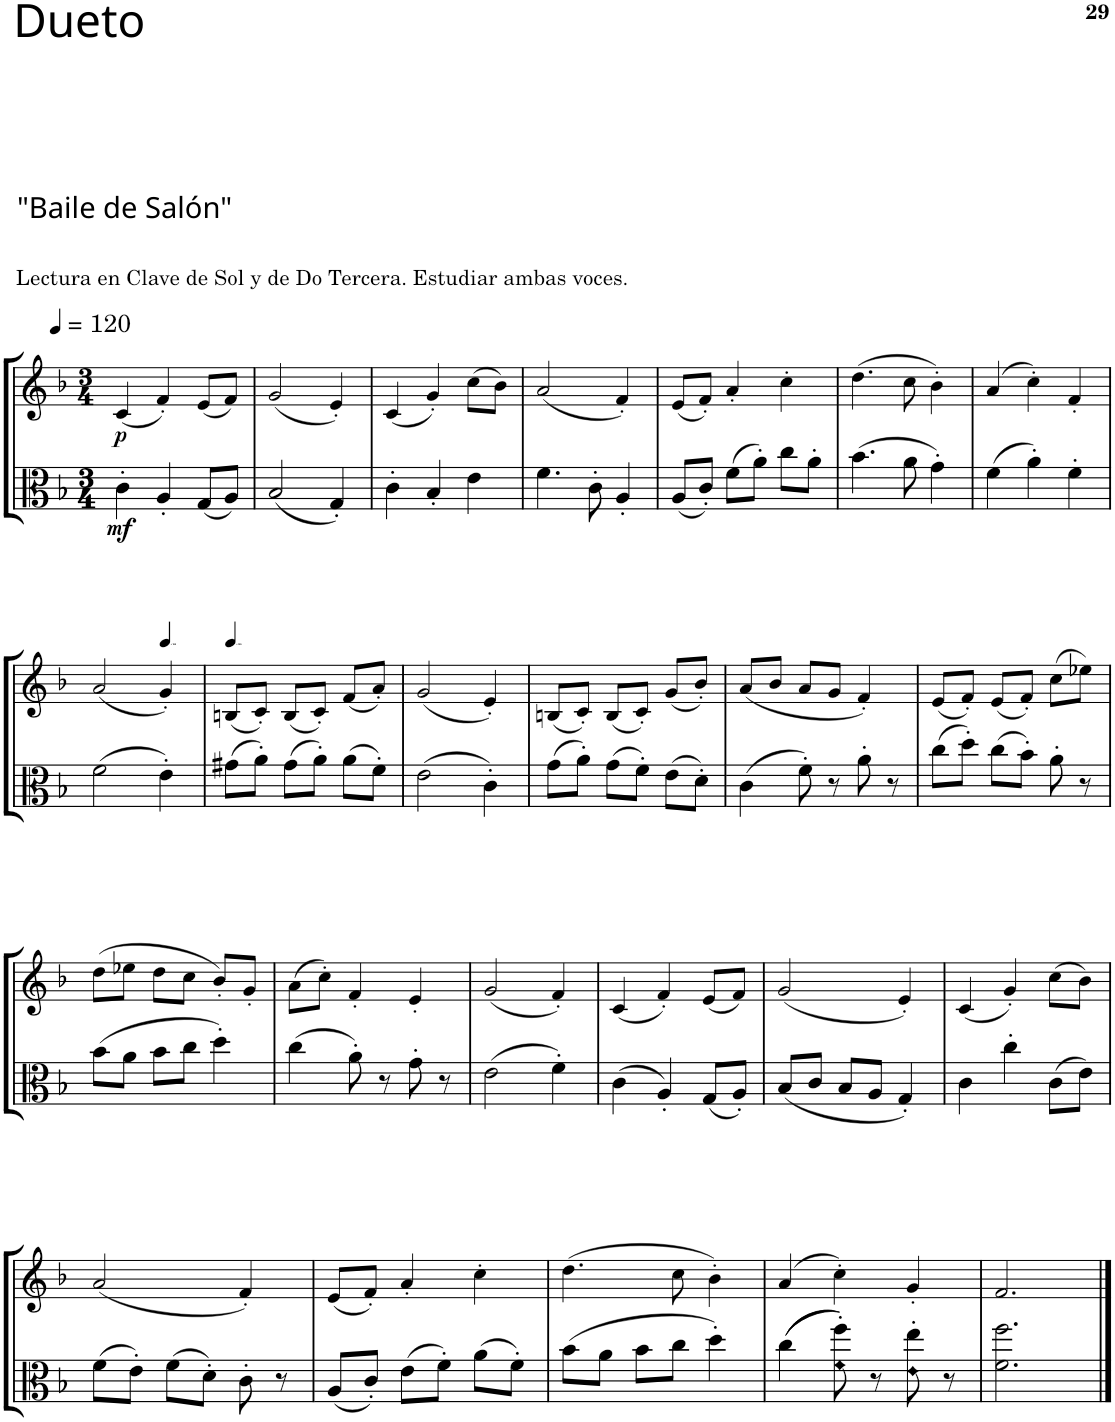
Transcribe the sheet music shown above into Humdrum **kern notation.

**kern	**dynam	**kern	**dynam
*part2	*part2	*part1	*part1
*staff2	*staff2	*staff1	*staff1
*I"Bb Clarinet	*	*I"Flauta	*
*I'Cl	*	*I'Fl	*
*	*	*stria5	*
*clefC3	*	*clefG2	*
*Trd1c2	*	*	*
*k[b-]	*	*k[b-]	*
*M3/4	*	*M3/4	*
*MM120	*	*MM120	*
=1	=1	=1	=1
!	!LO:DY:b	!	!LO:DY:b
4c'\	mf	(4c/	p
4A'/	.	4f'/)	.
(8G/L	.	(8e/L	.
8A/J)	.	8f/J)	.
=2	=2	=2	=2
(2B-/	.	(2g/	.
4G'/)	.	4e'/)	.
=3	=3	=3	=3
4c'\	.	(4c/	.
4B-'/	.	4g'/)	.
4e\	.	(8cc\L	.
.	.	8b-\J)	.
=4	=4	=4	=4
4.f\	.	(2a/	.
8c'\	.	.	.
4A'/	.	4f'/)	.
=5	=5	=5	=5
(8A/L	.	(8e/L	.
8c'/J)	.	8f'/J)	.
(8f\L	.	4a'/	.
8a'\J)	.	.	.
8cc\L	.	4cc'\	.
8a'\J	.	.	.
=6	=6	=6	=6
(4.b-\	.	(4.dd\	.
8a\	.	8cc\	.
4g'\)	.	4b-'\)	.
=7	=7	=7	=7
(4f\	.	(4a/	.
4a'\)	.	4cc'\)	.
4f'\	.	4f'/	.
!!LO:LB:g=z
=8	=8	=8	=8
(2f\	.	(2a/	.
*	*	*MM100	*
4e'\)	.	4g'/)	.
=9	=9	=9	=9
*	*	*MM120	*
(8g#X\L	.	(8Bn/L	.
8a'\J)	.	8c'/J)	.
(8g#\L	.	(8B/L	.
8a'\J)	.	8c'/J)	.
(8a\L	.	(8f/L	.
8f'\J)	.	8a'/J)	.
=10	=10	=10	=10
(2e\	.	(2g/	.
4c'\)	.	4e'/)	.
=11	=11	=11	=11
(8g\L	.	(8Bn/L	.
8a'\J)	.	8c'/J)	.
(8g\L	.	(8B/L	.
8f'\J)	.	8c'/J)	.
(8e\L	.	(8g/L	.
8d'\J)	.	8b-'/J)	.
=12	=12	=12	=12
(4c\	.	(8a/L	.
.	.	8b-/J	.
8f'\)	.	8a/L	.
8r	.	8g/J	.
8a'\	.	4f'/)	.
8r	.	.	.
=13	=13	=13	=13
(8cc\L	.	(8e/L	.
8dd'\J)	.	8f'/J)	.
(8cc\L	.	(8e/L	.
8b-'\J)	.	8f'/J)	.
8a'\	.	(8cc\L	.
8r	.	8ee-X\J)	.
!!LO:LB:g=z
=14	=14	=14	=14
(8b-\L	.	(8dd\L	.
8a\J	.	8ee-X\J	.
8b-\L	.	8dd\L	.
8cc\J	.	8cc\J	.
4dd'\)	.	8b-'/L)	.
.	.	8g'/J	.
=15	=15	=15	=15
(4cc\	.	(8a\L	.
.	.	8cc'\J)	.
8a'\)	.	4f'/	.
8r	.	.	.
8g'\	.	4e'/	.
8r	.	.	.
=16	=16	=16	=16
(2e\	.	(2g/	.
4f'\)	.	4f'/)	.
=17	=17	=17	=17
(4c\	.	(4c/	.
4A'/)	.	4f'/)	.
(8G/L	.	(8e/L	.
8A'/J)	.	8f/J)	.
=18	=18	=18	=18
(8B-/L	.	(2g/	.
8c/J	.	.	.
8B-/L	.	.	.
8A/J	.	.	.
4G'/)	.	4e'/)	.
=19	=19	=19	=19
4c\	.	(4c/	.
4cc'\	.	4g'/)	.
(8c\L	.	(8cc\L	.
8e\J)	.	8b-\J)	.
!!LO:LB:g=z
=20	=20	=20	=20
(8f\L	.	(2a/	.
8e'\J)	.	.	.
(8f\L	.	.	.
8d'\J)	.	.	.
8c'\	.	4f'/)	.
8r	.	.	.
=21	=21	=21	=21
(8A/L	.	(8e/L	.
8c'/J)	.	8f'/J)	.
(8e\L	.	4a'/	.
8f'\J)	.	.	.
(8a\L	.	4cc'\	.
8f'\J)	.	.	.
=22	=22	=22	=22
(8b-\L	.	(4.dd\	.
8a\J	.	.	.
8b-\L	.	.	.
8cc\J	.	8cc\	.
4dd'\)	.	4b-'\)	.
=23	=23	=23	=23
((4cc\	.	(4a/	.
8f\' 8ff\'))	.	4cc'\)	.
8r	.	.	.
8e\' 8ee\'	.	4g'/	.
8r	.	.	.
=24	=24	=24	=24
2.f\ 2.ff\	.	2.f/	.
==	==	==	==
*-	*-	*-	*-
